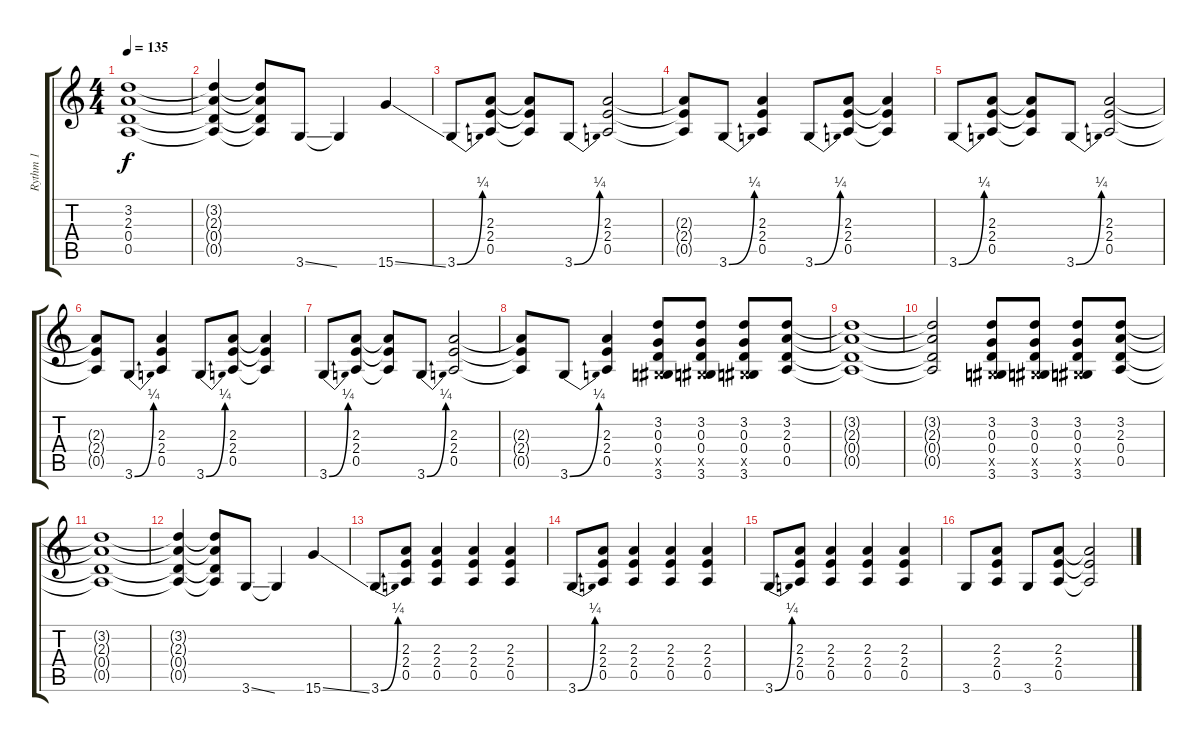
\track ("Rythm 1" "Rythm 1") {instrument overdrivenguitar}
\staff {score tabs}
\tuning (E4 B3 G3 D3 A2 E2) {hide}
\ts (4 4)
\tempo 135
\clef g2
\ks c
(3.2{t} 2.3{t} 0.4{t} 0.5{t}).1{dy f} |
(3.2{t} 2.3{t} 0.4{t} 0.5{t}).4 (3.2{t} 2.3{t} 0.4{t} 0.5{t}).8 3.6{ss}.8 3.6{t}.4 15.6{ss}.4 |
3.6{be (bend 0 0 60 1)}.8 (2.3 2.4 0.5).8 (2.3{t} 2.4{t} 0.5{t}).8 3.6{be (bend 0 0 60 1)}.8 (2.3 2.4 0.5).2 |
(2.3{t} 2.4{t} 0.5{t}).8 3.6{be (bend 0 0 60 1)}.8 (2.3 2.4 0.5).4 3.6{be (bend 0 0 60 1)}.8 (2.3 2.4 0.5).8 (2.3{t} 2.4{t} 0.5{t}).4 |
3.6{be (bend 0 0 60 1)}.8 (2.3 2.4 0.5).8 (2.3{t} 2.4{t} 0.5{t}).8 3.6{be (bend 0 0 60 1)}.8 (2.3 2.4 0.5).2 |
(2.3{t} 2.4{t} 0.5{t}).8 3.6{be (bend 0 0 60 1)}.8 (2.3 2.4 0.5).4 3.6{be (bend 0 0 60 1)}.8 (2.3 2.4 0.5).8 (2.3{t} 2.4{t} 0.5{t}).4 |
3.6{be (bend 0 0 60 1)}.8 (2.3 2.4 0.5).8 (2.3{t} 2.4{t} 0.5{t}).8 3.6{be (bend 0 0 60 1)}.8 (2.3 2.4 0.5).2 |
(2.3{t} 2.4{t} 0.5{t}).8 3.6{be (bend 0 0 60 1)}.8 (2.3 2.4 0.5).4 (3.2 0.3 0.4 -1.5{x} 3.6).8 (3.2 0.3 0.4 -1.5{x} 3.6).8 (3.2 0.3 0.4 -1.5{x} 3.6).8 (3.2 2.3 0.4 0.5).8 |
(3.2{t} 2.3{t} 0.4{t} 0.5{t}).1 |
(3.2{t} 2.3{t} 0.4{t} 0.5{t}).2 (3.2 0.3 0.4 -1.5{x} 3.6).8 (3.2 0.3 0.4 -1.5{x} 3.6).8 (3.2 0.3 0.4 -1.5{x} 3.6).8 (3.2 2.3 0.4 0.5).8 |
(3.2{t} 2.3{t} 0.4{t} 0.5{t}).1 |
(3.2{t} 2.3{t} 0.4{t} 0.5{t}).4 (3.2{t} 2.3{t} 0.4{t} 0.5{t}).8 3.6{ss}.8 3.6{t}.4 15.6{ss}.4 |
3.6{be (bend 0 0 60 1)}.8 (2.3 2.4 0.5).8 (2.3 2.4 0.5).4 (2.3 2.4 0.5).4 (2.3 2.4 0.5).4 |
3.6{be (bend 0 0 60 1)}.8 (2.3 2.4 0.5).8 (2.3 2.4 0.5).4 (2.3 2.4 0.5).4 (2.3 2.4 0.5).4 |
3.6{be (bend 0 0 60 1)}.8 (2.3 2.4 0.5).8 (2.3 2.4 0.5).4 (2.3 2.4 0.5).4 (2.3 2.4 0.5).4 |
3.6.8 (2.3 2.4 0.5).8 3.6.8 (2.3 2.4 0.5).8 (2.3{t} 2.4{t} 0.5{t}).2
